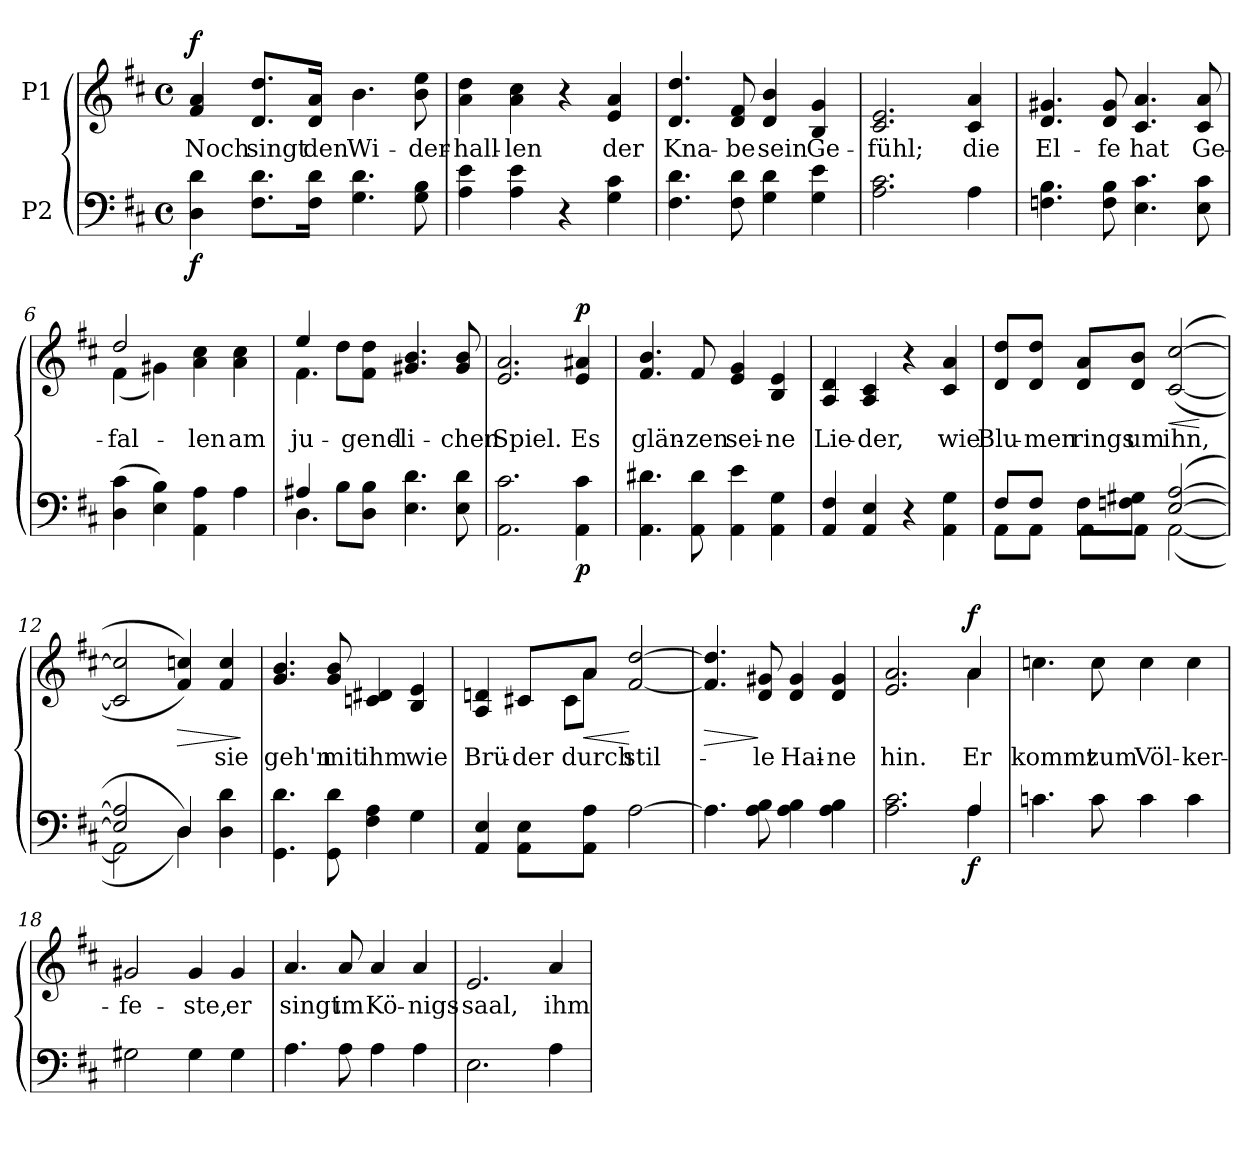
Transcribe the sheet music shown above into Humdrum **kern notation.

**kern	**dynam	**kern	**text	**dynam
*part2	*part2	*part1	*part1	*part1
*staff2	*staff2	*staff1	*staff1	*staff1
*I"P2	*	*I"P1	*	*
*clefF4	*	*clefG2	*	*
*k[f#c#]	*	*k[f#c#]	*	*
*D:	*	*D:	*	*
*M4/4	*	*M4/4	*	*
*met(c)	*	*met(c)	*	*
=1	=1	=1	=1	=1
!	!LO:DY:b	!	!LO:LY:b	!LO:DY:a
4D\ 4d\	f	4f#/ 4a/	Noch	f
!	!	!	!LO:LY:b	!
8.F#\ 8.d\L	.	8.d/ 8.dd/L	singt	.
!	!	!	!LO:LY:b	!
16F#\ 16d\Jk	.	16d/ 16a/Jk	den	.
!	!	!	!LO:LY:b	!
4.G\ 4.d\	.	4.b\	Wi-	.
!	!	!	!LO:LY:b	!
8G\ 8B\	.	8b\ 8ee\	-der-	.
=2	=2	=2	=2	=2
!	!	!	!LO:LY:b	!
4A\ 4e\	.	4a\ 4dd\	-hall-	.
!	!	!	!LO:LY:b	!
4A\ 4e\	.	4a\ 4cc#\	-len	.
4r	.	4r	.	.
!	!	!	!LO:LY:b	!
4G\ 4c#\	.	4e/ 4a/	der	.
=3	=3	=3	=3	=3
!	!	!	!LO:LY:b	!
4.F#\ 4.d\	.	4.d/ 4.dd/	Kna-	.
!	!	!	!LO:LY:b	!
8F#\ 8d\	.	8d/ 8f#/	-be	.
!	!	!	!LO:LY:b	!
4G\ 4d\	.	4d/ 4b/	sein	.
!	!	!	!LO:LY:b	!
4G\ 4e\	.	4B/ 4g/	Ge-	.
=4	=4	=4	=4	=4
!	!	!	!LO:LY:b	!
2.A\ 2.c#\	.	2.c#/ 2.e/	-fühl;	.
!	!	!	!LO:LY:b	!
4A\	.	4c#/ 4a/	die	.
=5	=5	=5	=5	=5
!	!	!	!LO:LY:b	!
4.Fn\ 4.B\	.	4.d/ 4.g#X/	El-	.
!	!	!	!LO:LY:b	!
8F\ 8B\	.	8d/ 8g#/	-fe	.
!	!	!	!LO:LY:b	!
4.E\ 4.c#\	.	4.c#/ 4.a/	hat	.
!	!	!	!LO:LY:b	!
8E\ 8c#\	.	8c#/ 8a/	Ge-	.
!!LO:LB:g=z
=6	=6	=6	=6	=6
!	!	!	!LO:LY:b	!
*	*	*^	*	*
(>4D\ 4c#\	.	2dd/	(<4f#\	-fal-	.
4E\ 4B\)	.	.	4g#X\)	.	.
!	!	!	!	!LO:LY:b	!
4AA\ 4A\	.	4a\ 4cc#\	2ryy	-len	.
!	!	!	!	!LO:LY:b	!
4A\	.	4a\ 4cc#\	.	am	.
=7	=7	=7	=7	=7	=7
*^	*	*	*	*	*
!	!	!	!	!	!LO:LY:b	!
4A#X/	4.D\	.	4ee/	4.f#\	ju-	.
8B\L	.	.	8dd\L	.	.	.
!	!	!	!	!	!LO:LY:b	!
8D\ 8B\J	8ryy	.	8f#\ 8dd\J	8ryy	-gend-	.
!	!	!	!	!	!LO:LY:b	!
4.E\ 4.d\	2ryy	.	4.g#X/ 4.b/	2ryy	-li-	.
!	!	!	!	!	!LO:LY:b	!
8E\ 8d\	.	.	8g#/ 8b/	.	-chen	.
*v	*v	*	*	*	*	*
*	*	*v	*v	*	*
=8	=8	=8	=8	=8
!	!	!	!LO:LY:b	!
2.AA\ 2.c#\	.	2.e/ 2.a/	Spiel.	.
!	!LO:DY:b	!	!LO:LY:b	!LO:DY:a
4AA\ 4c#\	p	4e/ 4a#X/	Es	p
=9	=9	=9	=9	=9
!	!	!	!LO:LY:b	!
4.AA\ 4.d#X\	.	4.f#/ 4.b/	glän-	.
!	!	!	!LO:LY:b	!
8AA\ 8d#\	.	8f#/	-zen	.
!	!	!	!LO:LY:b	!
4AA\ 4e\	.	4e/ 4g/	sei-	.
!	!	!	!LO:LY:b	!
4AA\ 4G\	.	4B/ 4e/	-ne	.
=10	=10	=10	=10	=10
!	!	!	!LO:LY:b	!
4AA/ 4F#/	.	4A/ 4d/	Lie-	.
!	!	!	!LO:LY:b	!
4AA/ 4E/	.	4A/ 4c#/	-der,	.
4r	.	4r	.	.
!	!	!	!LO:LY:b	!
4AA\ 4G\	.	4c#/ 4a/	wie	.
!!LO:LB:g=z
=11	=11	=11	=11	=11
*^	*	*	*	*
!	!	!	!	!LO:LY:b	!
8F#/L	8AA\L	.	8d/ 8dd/L	Blu-	.
!	!	!	!	!LO:LY:b	!
8F#/J	8AA\J	.	8d/ 8dd/J	-men	.
!	!	!	!	!LO:LY:b	!
8F#\L	8AA\L	.	8d/ 8a/L	rings	.
!	!	!	!	!LO:LY:b	!
8Fn\ 8G#X\J	8AA\J	.	8d/ 8b/J	um	.
!	!	!	!	!LO:LY:b	!LO:HP:b
(>[>2E/ [>2A/	(<[<2AA\	.	(>(<[2c#/ [2cc#/	ihn,	<
*v	*v	*	*	*	*
.	.	.	.	[
=12	=12	=12	=12	=12
*^	*	*	*	*
2E/] 2A/]	2AA\]	.	2c#/] 2cc#/]	.	.
!	!	!	!	!	!LO:HP:b
4D/)	4D\)	.	4f#/ 4ccn/))	.	>
!	!	!	!	!LO:LY:b	!
4D\ 4d\	4ryy	.	4f#/ 4cc/	sie	.
*v	*v	*	*	*	*
.	.	.	.	]
=13	=13	=13	=13	=13
!	!	!	!LO:LY:b	!
4.GG\ 4.d\	.	4.g/ 4.b/	geh'n	.
!	!	!	!LO:LY:b	!
8GG\ 8d\	.	8g/ 8b/	mit	.
!	!	!	!LO:LY:b	!
4F#\ 4A\	.	4cn/ 4d#X/	ihm	.
!	!	!	!LO:LY:b	!
4G\	.	4B/ 4e/	wie	.
=14	=14	=14	=14	=14
!	!	!	!LO:LY:b	!
*	*	*^	*	*
4AA/ 4E/	.	4A/ 4dn/	4ryy	Brü-	.
!	!	!	!	!LO:LY:b	!
8AA\ 8E\L	.	8c#X/L	8c#\L	-der	.
!	!	!	!	!LO:LY:b	!LO:HP:b
8AA\ 8A\J	.	8a/J	8a\J	durch	<
!	!	!	!	!LO:LY:b	!
[2A\	.	[>2f#/ [>2dd/	2ryy	stil-	[
=15	=15	=15	=15	=15	=15
!	!	!	!	!	!LO:HP:b
*	*	*v	*v	*	*
4.A\]	.	4.f#/] 4.dd/]	.	>
!	!	!	!LO:LY:b	!
8A\ 8B\	.	8d/ 8g#X/	-le	]
!	!	!	!LO:LY:b	!
4A\ 4B\	.	4d/ 4g#/	Hai-	.
!	!	!	!LO:LY:b	!
4A\ 4B\	.	4d/ 4g#/	-ne	.
!!LO:LB:g=z
=16	=16	=16	=16	=16
*^	*	*	*	*
!	!	!	!	!LO:LY:b	!
*	*	*	*^	*	*
2.A\ 2.c#\	2.ryy	.	2.e/ 2.a/	2.ryy	hin.	.
!	!	!LO:DY:b	!	!	!LO:LY:b	!LO:DY:a
4A/	4A\	f	4a/	4a\	Er	f
=17	=17	=17	=17	=17	=17	=17
!	!	!	!	!	!LO:LY:b	!
*v	*v	*	*	*	*	*
*	*	*v	*v	*	*
4.cn\	.	4.ccn\	kommt	.
!	!	!	!LO:LY:b	!
8c\	.	8cc\	zum	.
!	!	!	!LO:LY:b	!
4c\	.	4cc\	Völ-	.
!	!	!	!LO:LY:b	!
4c\	.	4cc\	-ker-	.
=18	=18	=18	=18	=18
!	!	!	!LO:LY:b	!
2G#X\	.	2g#X/	-fe-	.
!	!	!	!LO:LY:b	!
4G#\	.	4g#/	-ste,	.
!	!	!	!LO:LY:b	!
4G#\	.	4g#/	er	.
=19	=19	=19	=19	=19
!	!	!	!LO:LY:b	!
4.A\	.	4.a/	singt	.
!	!	!	!LO:LY:b	!
8A\	.	8a/	im	.
!	!	!	!LO:LY:b	!
4A\	.	4a/	Kö-	.
!	!	!	!LO:LY:b	!
4A\	.	4a/	-nigs-	.
=20	=20	=20	=20	=20
!	!	!	!LO:LY:b	!
2.E\	.	2.e/	-saal,	.
!	!	!	!LO:LY:b	!
4A\	.	4a/	ihm	.
=	=	=	=	=
*-	*-	*-	*-	*-
